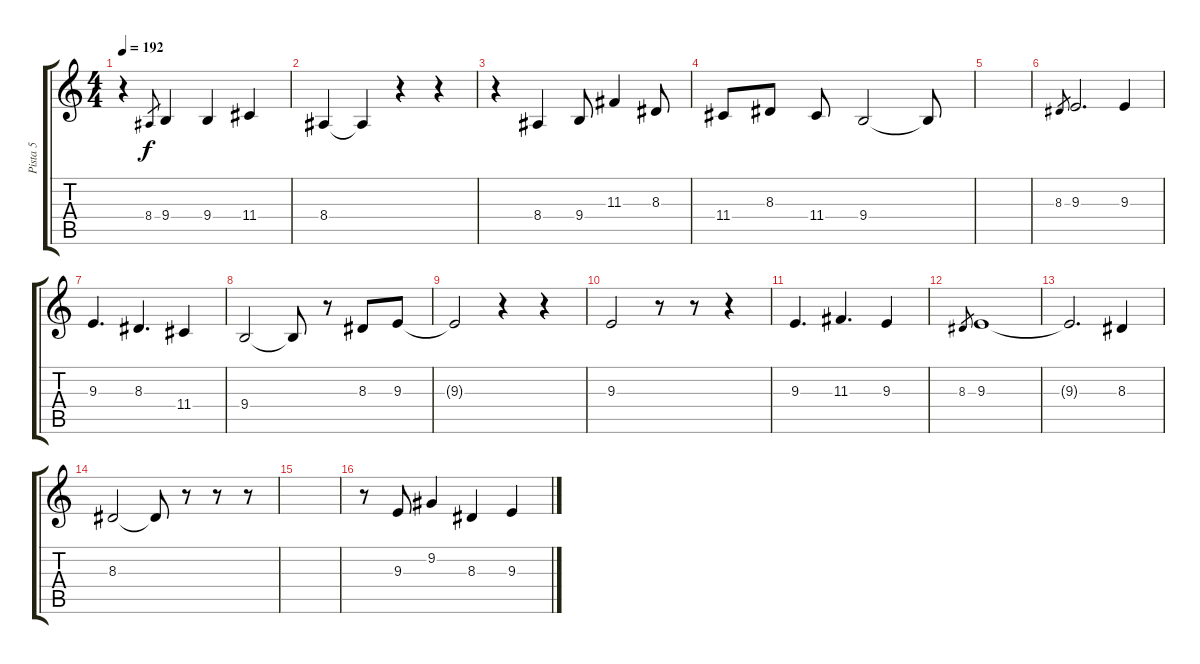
\track ("Pista 5" "Pista 5") {instrument lead2sawtooth}
\staff {score tabs}
\tuning (E4 B3 G3 D3 A2 E2) {hide}
\ts (4 4)
\tempo 192
\clef g2
\ks c
r.4{dy f} 8.4.8{gr} 9.4.4 9.4.4 11.4.4 |
8.4.4 8.4{t}.4 r.4 r.4 |
r.4 8.4.4 9.4.8 11.3.4 8.3.8 |
11.4.8 8.3.8 11.4.8 9.4.2 9.4{t}.8 |
|
8.3.8{gr} 9.3.2{d} 9.3.4 |
9.3.4{d} 8.3.4{d} 11.4.4 |
9.4.2 9.4{t}.8 r.8 8.3.8 9.3.8 |
9.3{t}.2 r.4 r.4 |
9.3.2 r.8 r.8 r.4 |
9.3.4{d} 11.3.4{d} 9.3.4 |
8.3.8{gr} 9.3.1 |
9.3{t}.2{d} 8.3.4 |
8.3.2 8.3{t}.8 r.8 r.8 r.8 |
|
r.8 9.3.8 9.2.4 8.3.4 9.3.4
